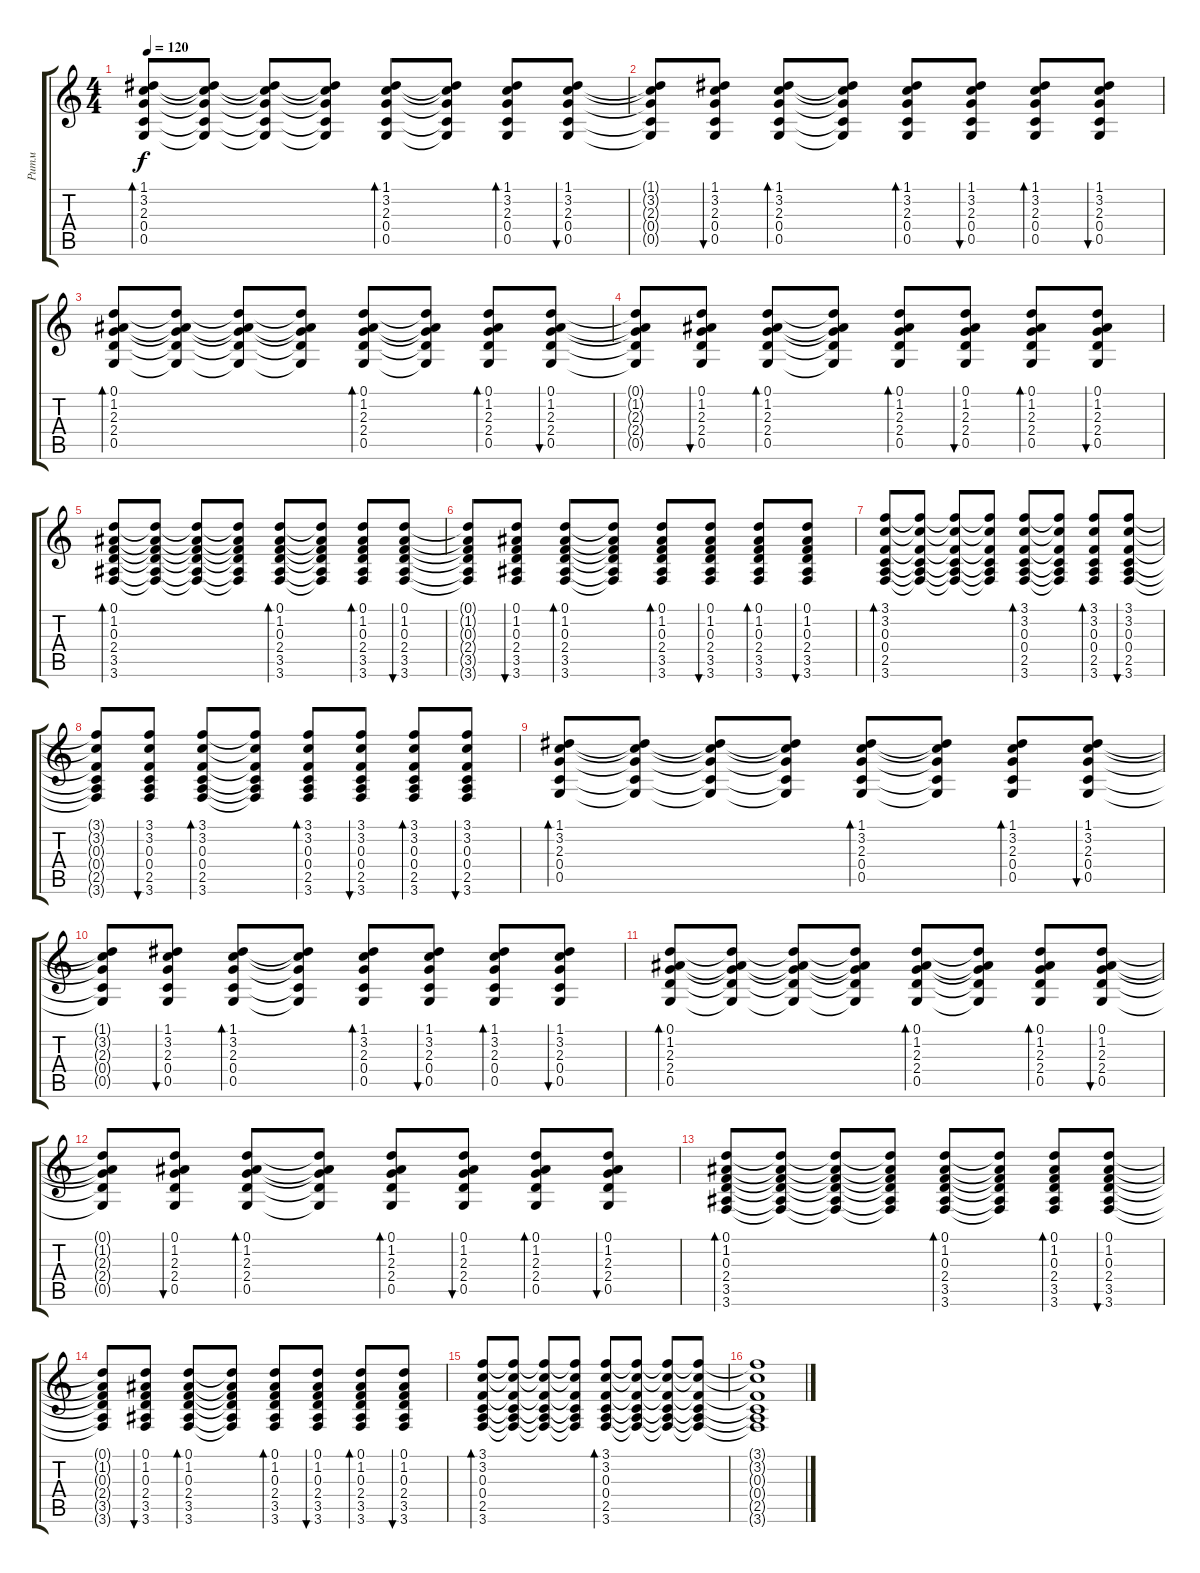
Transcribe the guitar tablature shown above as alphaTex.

\track ("Ритм" "Ритм") {instrument acousticguitarsteel}
\staff {score tabs}
\tuning (D4 A3 F3 C3 G2 D2) {hide}
\ts (4 4)
\tempo 120
\clef g2
\ks c
(1.1 3.2 2.3 0.4 0.5).8{bd 30 dy f} (1.1{t} 3.2{t} 2.3{t} 0.4{t} 0.5{t}).8 (1.1{t} 3.2{t} 2.3{t} 0.4{t} 0.5{t}).8 (1.1{t} 3.2{t} 2.3{t} 0.4{t} 0.5{t}).8 (1.1 3.2 2.3 0.4 0.5).8{bd 30} (1.1{t} 3.2{t} 2.3{t} 0.4{t} 0.5{t}).8 (1.1 3.2 2.3 0.4 0.5).8{bd 30} (1.1 3.2 2.3 0.4 0.5).8{bu 30} |
(1.1{t} 3.2{t} 2.3{t} 0.4{t} 0.5{t}).8 (1.1 3.2 2.3 0.4 0.5).8{bu 30} (1.1 3.2 2.3 0.4 0.5).8{bd 30} (1.1{t} 3.2{t} 2.3{t} 0.4{t} 0.5{t}).8 (1.1 3.2 2.3 0.4 0.5).8{bd 30} (1.1 3.2 2.3 0.4 0.5).8{bu 30} (1.1 3.2 2.3 0.4 0.5).8{bd 30} (1.1 3.2 2.3 0.4 0.5).8{bu 30} |
(0.1 1.2 2.3 2.4 0.5).8{bd 30} (0.1{t} 1.2{t} 2.3{t} 2.4{t} 0.5{t}).8 (0.1{t} 1.2{t} 2.3{t} 2.4{t} 0.5{t}).8 (0.1{t} 1.2{t} 2.3{t} 2.4{t} 0.5{t}).8 (0.1 1.2 2.3 2.4 0.5).8{bd 30} (0.1{t} 1.2{t} 2.3{t} 2.4{t} 0.5{t}).8 (0.1 1.2 2.3 2.4 0.5).8{bd 30} (0.1 1.2 2.3 2.4 0.5).8{bu 30} |
(0.1{t} 1.2{t} 2.3{t} 2.4{t} 0.5{t}).8 (0.1 1.2 2.3 2.4 0.5).8{bu 30} (0.1 1.2 2.3 2.4 0.5).8{bd 30} (0.1{t} 1.2{t} 2.3{t} 2.4{t} 0.5{t}).8 (0.1 1.2 2.3 2.4 0.5).8{bd 30} (0.1 1.2 2.3 2.4 0.5).8{bu 30} (0.1 1.2 2.3 2.4 0.5).8{bd 30} (0.1 1.2 2.3 2.4 0.5).8{bu 30} |
(0.1 1.2 0.3 2.4 3.5 3.6).8{bd 30} (0.1{t} 1.2{t} 0.3{t} 2.4{t} 3.5{t} 3.6{t}).8 (0.1{t} 1.2{t} 0.3{t} 2.4{t} 3.5{t} 3.6{t}).8 (0.1{t} 1.2{t} 0.3{t} 2.4{t} 3.5{t} 3.6{t}).8 (0.1 1.2 0.3 2.4 3.5 3.6).8{bd 30} (0.1{t} 1.2{t} 0.3{t} 2.4{t} 3.5{t} 3.6{t}).8 (0.1 1.2 0.3 2.4 3.5 3.6).8{bd 30} (0.1 1.2 0.3 2.4 3.5 3.6).8{bu 30} |
(0.1{t} 1.2{t} 0.3{t} 2.4{t} 3.5{t} 3.6{t}).8 (0.1 1.2 0.3 2.4 3.5 3.6).8{bu 30} (0.1 1.2 0.3 2.4 3.5 3.6).8{bd 30} (0.1{t} 1.2{t} 0.3{t} 2.4{t} 3.5{t} 3.6{t}).8 (0.1 1.2 0.3 2.4 3.5 3.6).8{bd 30} (0.1 1.2 0.3 2.4 3.5 3.6).8{bu 30} (0.1 1.2 0.3 2.4 3.5 3.6).8{bd 30} (0.1 1.2 0.3 2.4 3.5 3.6).8{bu 30} |
(3.1 3.2 0.3 0.4 2.5 3.6).8{bd 30} (3.1{t} 3.2{t} 0.3{t} 0.4{t} 2.5{t} 3.6{t}).8 (3.1{t} 3.2{t} 0.3{t} 0.4{t} 2.5{t} 3.6{t}).8 (3.1{t} 3.2{t} 0.3{t} 0.4{t} 2.5{t} 3.6{t}).8 (3.1 3.2 0.3 0.4 2.5 3.6).8{bd 30} (3.1{t} 3.2{t} 0.3{t} 0.4{t} 2.5{t} 3.6{t}).8 (3.1 3.2 0.3 0.4 2.5 3.6).8{bd 30} (3.1 3.2 0.3 0.4 2.5 3.6).8{bu 30} |
(3.1{t} 3.2{t} 0.3{t} 0.4{t} 2.5{t} 3.6{t}).8 (3.1 3.2 0.3 0.4 2.5 3.6).8{bu 30} (3.1 3.2 0.3 0.4 2.5 3.6).8{bd 30} (3.1{t} 3.2{t} 0.3{t} 0.4{t} 2.5{t} 3.6{t}).8 (3.1 3.2 0.3 0.4 2.5 3.6).8{bd 30} (3.1 3.2 0.3 0.4 2.5 3.6).8{bu 30} (3.1 3.2 0.3 0.4 2.5 3.6).8{bd 30} (3.1 3.2 0.3 0.4 2.5 3.6).8{bu 30} |
(1.1 3.2 2.3 0.4 0.5).8{bd 30} (1.1{t} 3.2{t} 2.3{t} 0.4{t} 0.5{t}).8 (1.1{t} 3.2{t} 2.3{t} 0.4{t} 0.5{t}).8 (1.1{t} 3.2{t} 2.3{t} 0.4{t} 0.5{t}).8 (1.1 3.2 2.3 0.4 0.5).8{bd 30} (1.1{t} 3.2{t} 2.3{t} 0.4{t} 0.5{t}).8 (1.1 3.2 2.3 0.4 0.5).8{bd 30} (1.1 3.2 2.3 0.4 0.5).8{bu 30} |
(1.1{t} 3.2{t} 2.3{t} 0.4{t} 0.5{t}).8 (1.1 3.2 2.3 0.4 0.5).8{bu 30} (1.1 3.2 2.3 0.4 0.5).8{bd 30} (1.1{t} 3.2{t} 2.3{t} 0.4{t} 0.5{t}).8 (1.1 3.2 2.3 0.4 0.5).8{bd 30} (1.1 3.2 2.3 0.4 0.5).8{bu 30} (1.1 3.2 2.3 0.4 0.5).8{bd 30} (1.1 3.2 2.3 0.4 0.5).8{bu 30} |
(0.1 1.2 2.3 2.4 0.5).8{bd 30} (0.1{t} 1.2{t} 2.3{t} 2.4{t} 0.5{t}).8 (0.1{t} 1.2{t} 2.3{t} 2.4{t} 0.5{t}).8 (0.1{t} 1.2{t} 2.3{t} 2.4{t} 0.5{t}).8 (0.1 1.2 2.3 2.4 0.5).8{bd 30} (0.1{t} 1.2{t} 2.3{t} 2.4{t} 0.5{t}).8 (0.1 1.2 2.3 2.4 0.5).8{bd 30} (0.1 1.2 2.3 2.4 0.5).8{bu 30} |
(0.1{t} 1.2{t} 2.3{t} 2.4{t} 0.5{t}).8 (0.1 1.2 2.3 2.4 0.5).8{bu 30} (0.1 1.2 2.3 2.4 0.5).8{bd 30} (0.1{t} 1.2{t} 2.3{t} 2.4{t} 0.5{t}).8 (0.1 1.2 2.3 2.4 0.5).8{bd 30} (0.1 1.2 2.3 2.4 0.5).8{bu 30} (0.1 1.2 2.3 2.4 0.5).8{bd 30} (0.1 1.2 2.3 2.4 0.5).8{bu 30} |
(0.1 1.2 0.3 2.4 3.5 3.6).8{bd 30} (0.1{t} 1.2{t} 0.3{t} 2.4{t} 3.5{t} 3.6{t}).8 (0.1{t} 1.2{t} 0.3{t} 2.4{t} 3.5{t} 3.6{t}).8 (0.1{t} 1.2{t} 0.3{t} 2.4{t} 3.5{t} 3.6{t}).8 (0.1 1.2 0.3 2.4 3.5 3.6).8{bd 30} (0.1{t} 1.2{t} 0.3{t} 2.4{t} 3.5{t} 3.6{t}).8 (0.1 1.2 0.3 2.4 3.5 3.6).8{bd 30} (0.1 1.2 0.3 2.4 3.5 3.6).8{bu 30} |
(0.1{t} 1.2{t} 0.3{t} 2.4{t} 3.5{t} 3.6{t}).8 (0.1 1.2 0.3 2.4 3.5 3.6).8{bu 30} (0.1 1.2 0.3 2.4 3.5 3.6).8{bd 30} (0.1{t} 1.2{t} 0.3{t} 2.4{t} 3.5{t} 3.6{t}).8 (0.1 1.2 0.3 2.4 3.5 3.6).8{bd 30} (0.1 1.2 0.3 2.4 3.5 3.6).8{bu 30} (0.1 1.2 0.3 2.4 3.5 3.6).8{bd 30} (0.1 1.2 0.3 2.4 3.5 3.6).8{bu 30} |
(3.1 3.2 0.3 0.4 2.5 3.6).8{bd 30} (3.1{t} 3.2{t} 0.3{t} 0.4{t} 2.5{t} 3.6{t}).8 (3.1{t} 3.2{t} 0.3{t} 0.4{t} 2.5{t} 3.6{t}).8 (3.1{t} 3.2{t} 0.3{t} 0.4{t} 2.5{t} 3.6{t}).8 (3.1 3.2 0.3 0.4 2.5 3.6).8{bd 30} (3.1{t} 3.2{t} 0.3{t} 0.4{t} 2.5{t} 3.6{t}).8 (3.1{t} 3.2{t} 0.3{t} 0.4{t} 2.5{t} 3.6{t}).8 (3.1{t} 3.2{t} 0.3{t} 0.4{t} 2.5{t} 3.6{t}).8 |
(3.1{t} 3.2{t} 0.3{t} 0.4{t} 2.5{t} 3.6{t}).1
